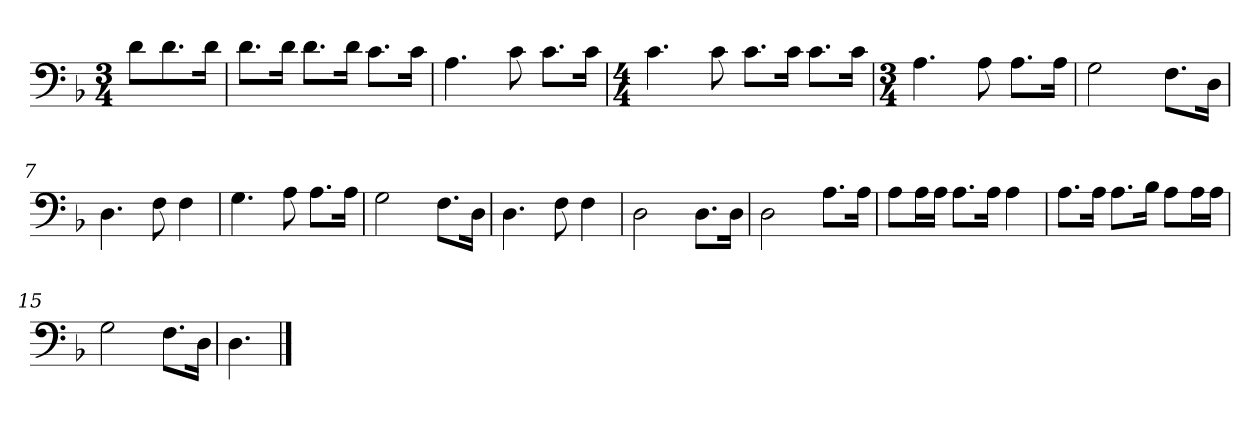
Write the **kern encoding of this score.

**kern
*part1
*staff1
*clefF4
*k[b-]
*F:
*M3/4
*MM108
=1
8d\L
8.d\
16d\Jk
=2
8.d\L
16d\Jk
8.d\L
16d\Jk
8.c\L
16c\Jk
=3
4.A\
8c\
8.c\L
16c\Jk
=4
*M4/4
4.c\
8c\
8.c\L
16c\Jk
8.c\L
16c\Jk
=5
*M3/4
4.A\
8A\
8.A\L
16A\Jk
=6
2G\
8.F\L
16D\Jk
=7
4.D\
8F\
4F\
!!LO:LB:g=z
=8
4.G\
8A\
8.A\L
16A\Jk
=9
2G\
8.F\L
16D\Jk
=10
4.D\
8F\
4F\
=11
2D\
8.D\L
16D\Jk
=12
2D\
8.A\L
16A\Jk
=13
8A\L
16A\L
16A\JJ
8.A\L
16A\Jk
4A\
=14
8.A\L
16A\Jk
8.A\L
16B-\Jk
8A\L
16A\L
16A\JJ
=15
2G\
8.F\L
16D\Jk
=16
4.D\
==
*-
